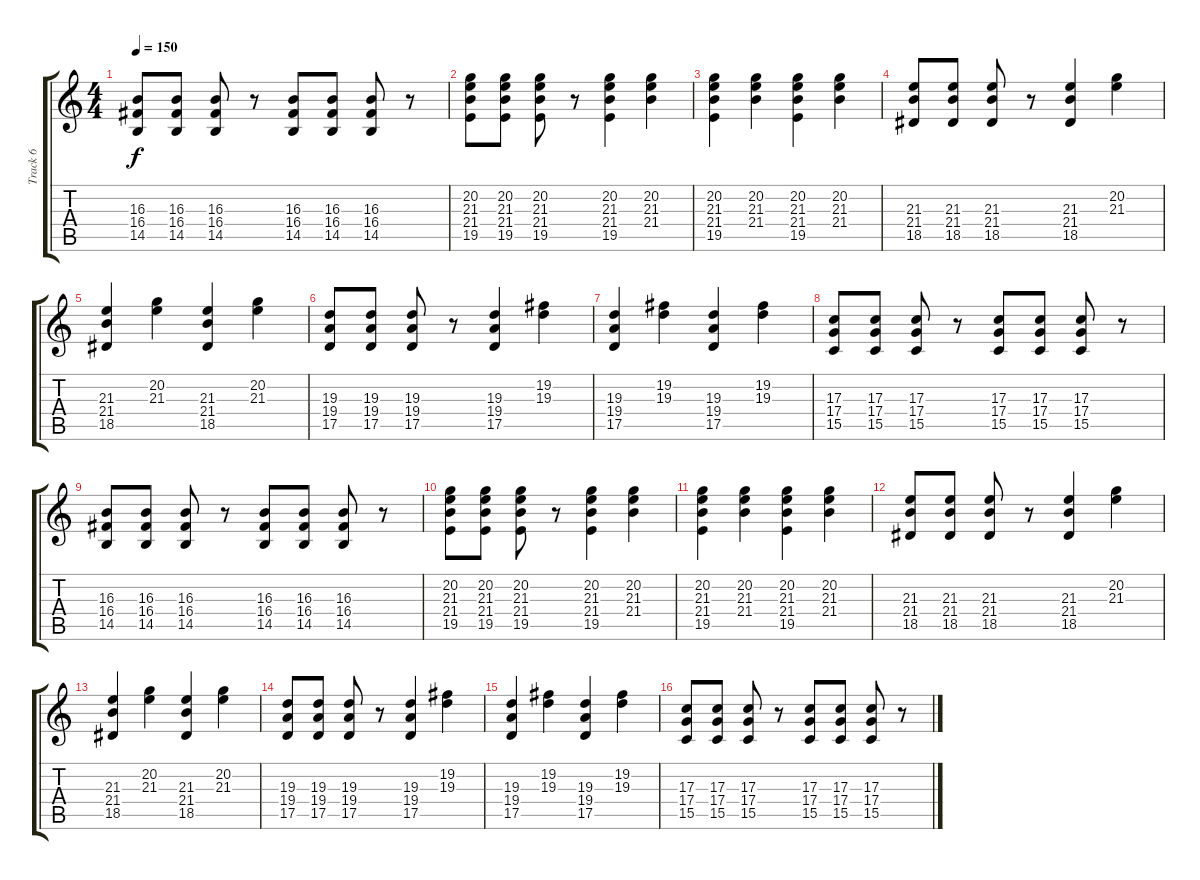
\track ("Track 6" "Track 6") {instrument stringensemble2}
\staff {score tabs}
\tuning (E4 B3 G3 D3 A2 E2) {hide}
\ts (4 4)
\tempo 150
\clef g2
\ks c
(16.3 16.4 14.5).8{dy f} (16.3 16.4 14.5).8 (16.3 16.4 14.5).8 r.8 (16.3 16.4 14.5).8 (16.3 16.4 14.5).8 (16.3 16.4 14.5).8 r.8 |
(20.2 21.3 21.4 19.5).8 (20.2 21.3 21.4 19.5).8 (20.2 21.3 21.4 19.5).8 r.8 (20.2 21.3 21.4 19.5).4 (20.2 21.3 21.4).4 |
(20.2 21.3 21.4 19.5).4 (20.2 21.3 21.4).4 (20.2 21.3 21.4 19.5).4 (20.2 21.3 21.4).4 |
(21.3 21.4 18.5).8 (21.3 21.4 18.5).8 (21.3 21.4 18.5).8 r.8 (21.3 21.4 18.5).4 (20.2 21.3).4 |
(21.3 21.4 18.5).4 (20.2 21.3).4 (21.3 21.4 18.5).4 (20.2 21.3).4 |
(19.3 19.4 17.5).8 (19.3 19.4 17.5).8 (19.3 19.4 17.5).8 r.8 (19.3 19.4 17.5).4 (19.2 19.3).4 |
(19.3 19.4 17.5).4 (19.2 19.3).4 (19.3 19.4 17.5).4 (19.2 19.3).4 |
(17.3 17.4 15.5).8 (17.3 17.4 15.5).8 (17.3 17.4 15.5).8 r.8 (17.3 17.4 15.5).8 (17.3 17.4 15.5).8 (17.3 17.4 15.5).8 r.8 |
(16.3 16.4 14.5).8 (16.3 16.4 14.5).8 (16.3 16.4 14.5).8 r.8 (16.3 16.4 14.5).8 (16.3 16.4 14.5).8 (16.3 16.4 14.5).8 r.8 |
(20.2 21.3 21.4 19.5).8 (20.2 21.3 21.4 19.5).8 (20.2 21.3 21.4 19.5).8 r.8 (20.2 21.3 21.4 19.5).4 (20.2 21.3 21.4).4 |
(20.2 21.3 21.4 19.5).4 (20.2 21.3 21.4).4 (20.2 21.3 21.4 19.5).4 (20.2 21.3 21.4).4 |
(21.3 21.4 18.5).8 (21.3 21.4 18.5).8 (21.3 21.4 18.5).8 r.8 (21.3 21.4 18.5).4 (20.2 21.3).4 |
(21.3 21.4 18.5).4 (20.2 21.3).4 (21.3 21.4 18.5).4 (20.2 21.3).4 |
(19.3 19.4 17.5).8 (19.3 19.4 17.5).8 (19.3 19.4 17.5).8 r.8 (19.3 19.4 17.5).4 (19.2 19.3).4 |
(19.3 19.4 17.5).4 (19.2 19.3).4 (19.3 19.4 17.5).4 (19.2 19.3).4 |
(17.3 17.4 15.5).8 (17.3 17.4 15.5).8 (17.3 17.4 15.5).8 r.8 (17.3 17.4 15.5).8 (17.3 17.4 15.5).8 (17.3 17.4 15.5).8 r.8
